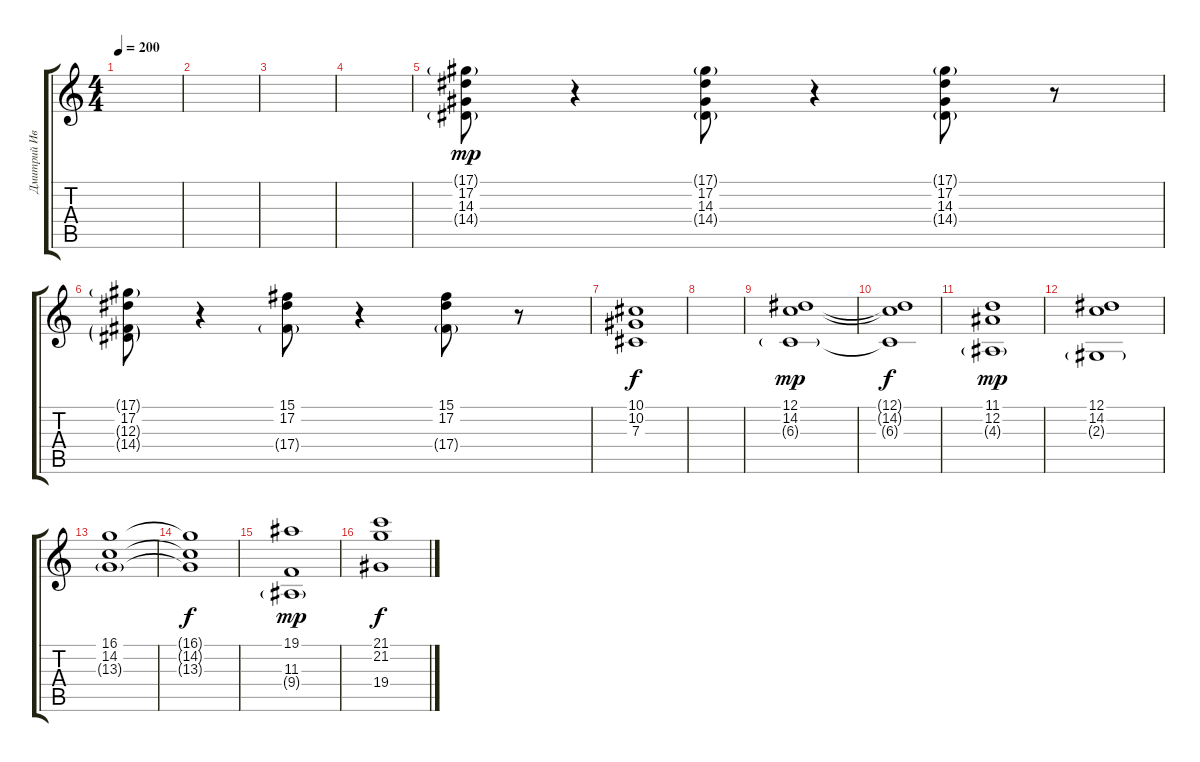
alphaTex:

\track ("Дмитрий Иванов" "Дмитрий Ив") {instrument stringensemble1}
\staff {score tabs}
\tuning (Eb4 Bb3 Gb3 Db3 Ab2 Eb2) {hide}
\ts (4 4)
\tempo 200
\clef g2
\ks c
|
|
|
|
(17.1{g} 17.2 14.3 14.4{g}).8{dy mp} r.4 (17.1{g} 17.2 14.3 14.4{g}).8 r.4 (17.1{g} 17.2 14.3 14.4{g}).8 r.8 |
(17.1{g} 17.2 12.3{g} 14.4{g}).8 r.4 (15.1 17.2 17.4{g}).8 r.4 (15.1 17.2 17.4{g}).8 r.8 |
(10.1 10.2 7.3).1{dy f} |
|
(12.1 14.2 6.3{g}).1{dy mp} |
(12.1{t} 14.2{t} 6.3{t}).1{dy f} |
(11.1 12.2 4.3{g}).1{dy mp} |
(12.1 14.2 2.3{g}).1 |
(16.1 14.2 13.3{g}).1 |
(16.1{t} 14.2{t} 13.3{t}).1{dy f} |
(19.1 11.3 9.4{g}).1{dy mp} |
(21.1 21.2 19.4).1{dy f}
